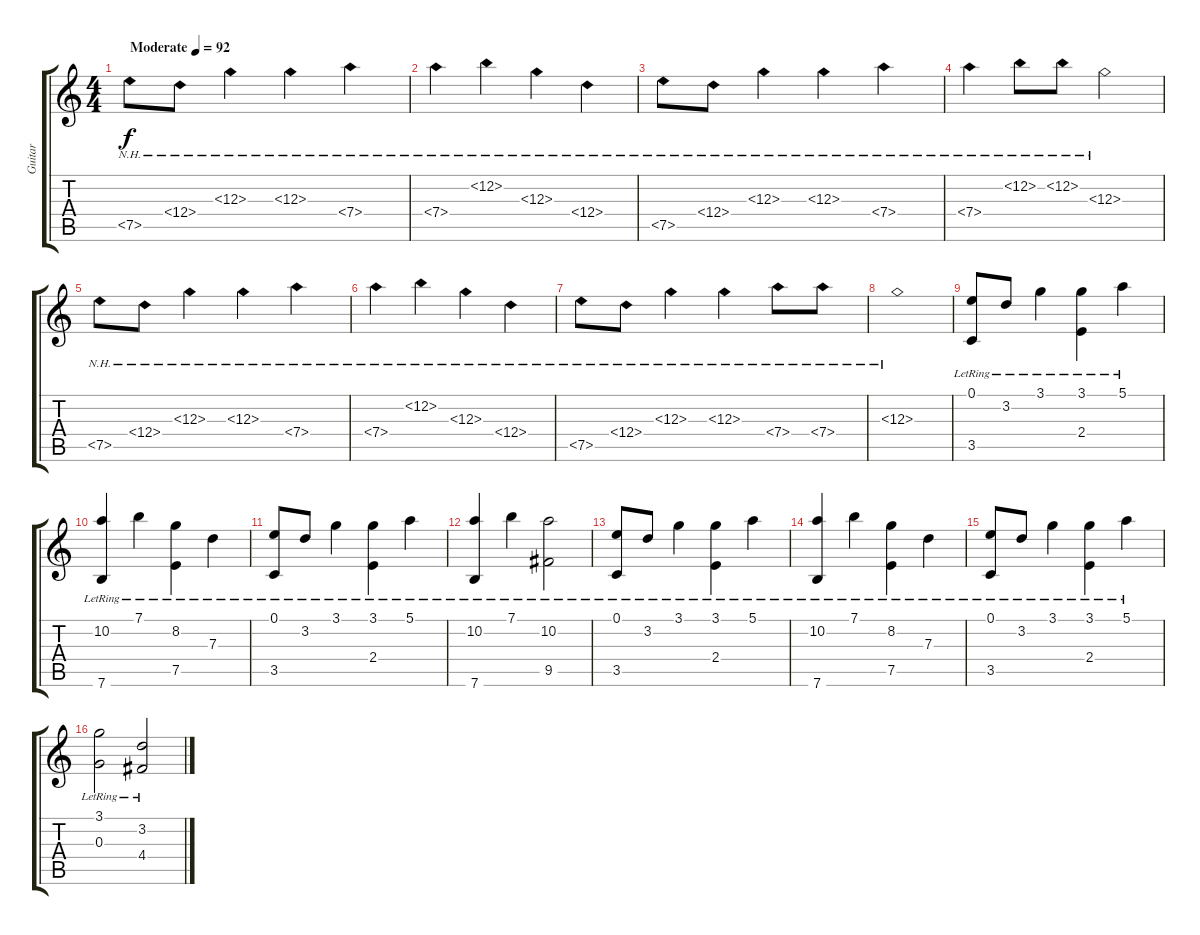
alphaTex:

\track ("Guitar" "Guitar") {instrument acousticguitarsteel}
\staff {score tabs}
\tuning (E4 B3 G3 D3 A2 E2) {hide}
\ts (4 4)
\tempo (92 "Moderate")
\clef g2
\ks c
7.5{nh}.8{dy f instrument acousticguitarsteel} 12.4{nh}.8 12.3{nh}.4 12.3{nh}.4 7.4{nh}.4 |
7.4{nh}.4 12.2{nh}.4 12.3{nh}.4 12.4{nh}.4 |
7.5{nh}.8 12.4{nh}.8 12.3{nh}.4 12.3{nh}.4 7.4{nh}.4 |
7.4{nh}.4 12.2{nh}.8 12.2{nh}.8 12.3{nh}.2 |
7.5{nh}.8 12.4{nh}.8 12.3{nh}.4 12.3{nh}.4 7.4{nh}.4 |
7.4{nh}.4 12.2{nh}.4 12.3{nh}.4 12.4{nh}.4 |
7.5{nh}.8 12.4{nh}.8 12.3{nh}.4 12.3{nh}.4 7.4{nh}.8 7.4{nh}.8 |
12.3{nh}.1 |
(0.1{lr} 3.5{lr}).8 3.2{lr}.8 3.1{lr}.4 (3.1{lr} 2.4{lr}).4 5.1{lr}.4 |
(10.2{lr} 7.6{lr}).4 7.1{lr}.4 (8.2{lr} 7.5{lr}).4 7.3{lr}.4 |
(0.1{lr} 3.5{lr}).8 3.2{lr}.8 3.1{lr}.4 (3.1{lr} 2.4{lr}).4 5.1{lr}.4 |
(10.2{lr} 7.6{lr}).4 7.1{lr}.4 (10.2{lr} 9.5{lr}).2 |
(0.1{lr} 3.5{lr}).8 3.2{lr}.8 3.1{lr}.4 (3.1{lr} 2.4{lr}).4 5.1{lr}.4 |
(10.2{lr} 7.6{lr}).4 7.1{lr}.4 (8.2{lr} 7.5{lr}).4 7.3{lr}.4 |
(0.1{lr} 3.5{lr}).8 3.2{lr}.8 3.1{lr}.4 (3.1{lr} 2.4{lr}).4 5.1{lr}.4 |
(3.1{lr} 0.3{lr}).2 (3.2{lr} 4.4{lr}).2
